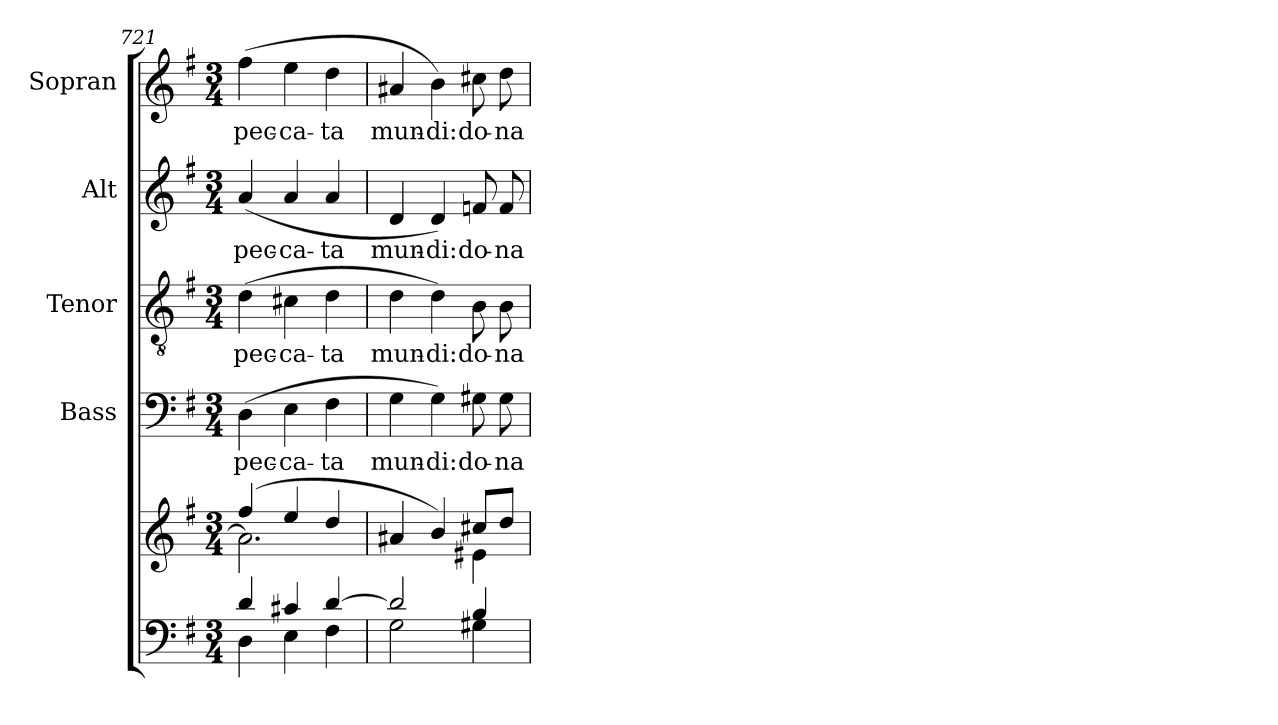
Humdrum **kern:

**kern	**kern	**kern	**text	**kern	**text	**kern	**text	**kern	**text
*part5	*part5	*part4	*part4	*part3	*part3	*part2	*part2	*part1	*part1
*staff6	*staff5	*staff4	*staff4	*staff3	*staff3	*staff2	*staff2	*staff1	*staff1
*	*	*I"Bass	*	*I"Tenor	*	*I"Alt	*	*I"Sopran	*
*	*	*I'B.	*	*I'T.	*	*I'A.	*	*I'S.	*
*clefF4	*clefG2	*clefF4	*	*clefGv2	*	*clefG2	*	*clefG2	*
*k[f#]	*k[f#]	*k[f#]	*	*k[f#]	*	*k[f#]	*	*k[f#]	*
*G:	*G:	*G:	*	*G:	*	*G:	*	*G:	*
*M3/4	*M3/4	*M3/4	*	*M3/4	*	*M3/4	*	*M3/4	*
=721	=721	=721	=721	=721	=721	=721	=721	=721	=721
*^	*^	*	*	*	*	*	*	*	*
!	!	!	!	!	!LO:LY:b	!	!LO:LY:b	!	!LO:LY:b	!	!LO:LY:b
4d/	4D\	(4ff#/	2.a\]	(>4D\	pec-	(>4d\	pec-	(<4a/	pec-	(>4ff#\	pec-
!	!	!	!	!	!LO:LY:b	!	!LO:LY:b	!	!LO:LY:b	!	!LO:LY:b
4c#X/	4E\	4ee/	.	4E\	-ca-	4c#X\	-ca-	4a/	-ca-	4ee\	-ca-
!	!	!	!	!	!LO:LY:b	!	!LO:LY:b	!	!LO:LY:b	!	!LO:LY:b
[>4d/	4F#\	4dd/	.	4F#\	-ta	4d\	-ta	4a/	-ta	4dd\	-ta
=722	=722	=722	=722	=722	=722	=722	=722	=722	=722	=722	=722
!	!	!	!	!	!LO:LY:b	!	!LO:LY:b	!	!LO:LY:b	!	!LO:LY:b
2d/]	2G\	4a#X/	2ryy	4G\	mun-	4d\	mun-	4d/	mun-	4a#X/	mun-
!	!	!	!	!	!LO:LY:b	!	!LO:LY:b	!	!LO:LY:b	!	!LO:LY:b
.	.	4b/)	.	4G\)	-di:	4d\)	-di:	4d/)	-di:	4b\)	-di:
!	!	!	!	!	!LO:LY:b	!	!LO:LY:b	!	!LO:LY:b	!	!LO:LY:b
4B/	4G#X\	8cc#X/L	4e#X\	8G#X\	do-	8B\	do-	8fn/	do-	8cc#X\	do-
!	!	!	!	!	!LO:LY:b	!	!LO:LY:b	!	!LO:LY:b	!	!LO:LY:b
.	.	8dd/J	.	8G#\	-na	8B\	-na	8f/	-na	8dd\	-na
*v	*v	*	*	*	*	*	*	*	*	*	*
*	*v	*v	*	*	*	*	*	*	*	*
=	=	=	=	=	=	=	=	=	=
*-	*-	*-	*-	*-	*-	*-	*-	*-	*-
